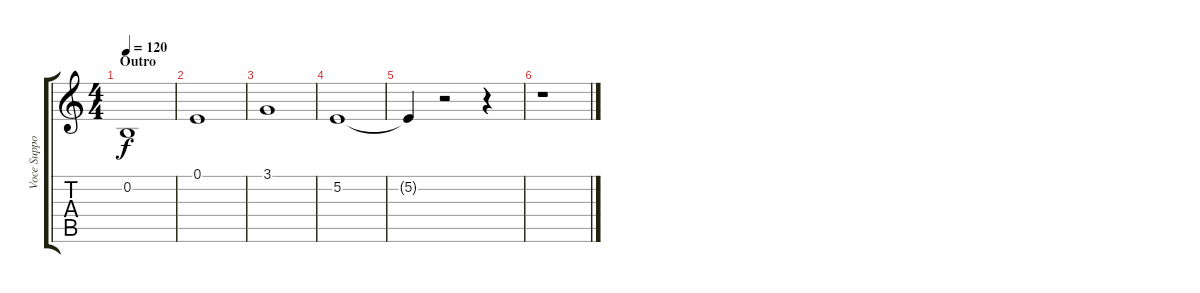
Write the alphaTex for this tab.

\track ("Voce Supporto" "Voce Suppo") {instrument trumpet}
\staff {score tabs}
\tuning (E4 B3 G3 D3 A2 E2) {hide}
\ts (4 4)
\section ("" "Outro")
\tempo 120
\clef g2
\ks c
0.2.1{dy f volume 15 instrument choiraahs} |
0.1.1 |
3.1.1 |
5.2.1 |
5.2{t}.4 r.2 r.4 |
r.1
